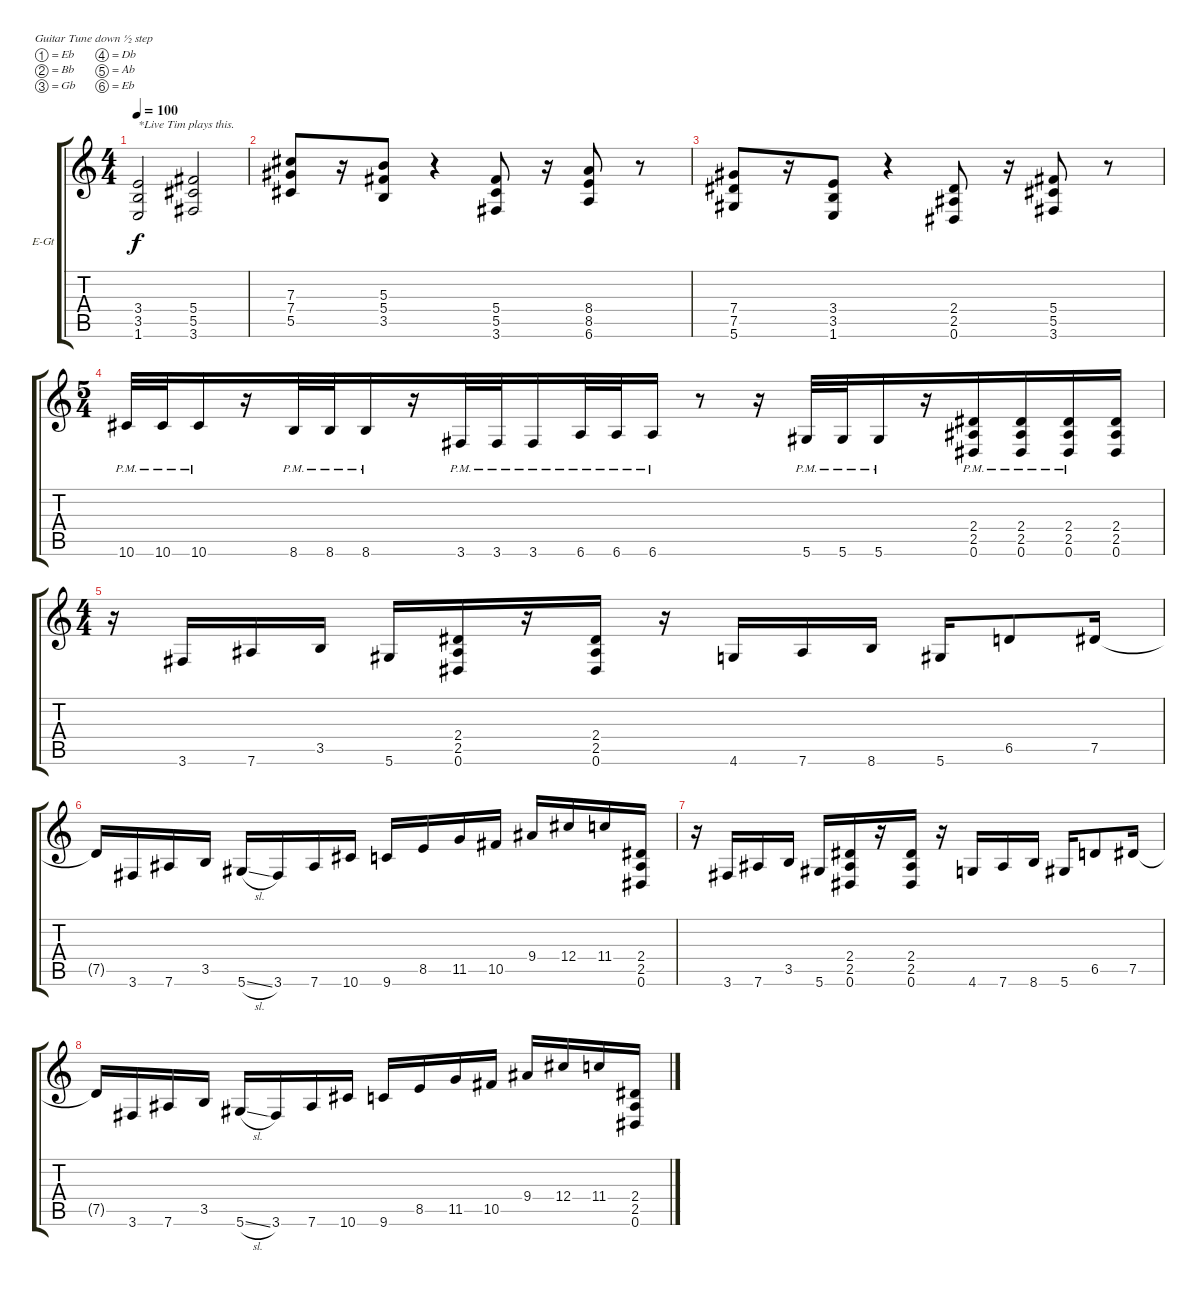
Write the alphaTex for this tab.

\bracketExtendMode groupsimilarinstruments
\firstSystemTrackNameOrientation horizontal
\otherSystemsTrackNameOrientation horizontal
\track ("Tim Millar" "E-Gt") {instrument distortionguitar}
\staff {score tabs}
\tuning (Eb4 Bb3 Gb3 Db3 Ab2 Eb2)
\ts (4 4)
\tempo 100
\clef g2
\ks c
(3.4 3.5 1.6).2{txt "*Live Tim plays this." dy f} (5.4 5.5 3.6).2 |
(7.3 7.4 5.5).8 r.16 (5.3 5.4 3.5).8 r.4 (5.4 5.5 3.6).8 r.16 (8.4 8.5 6.6).8 r.8 |
(7.4 7.5 5.6).8 r.16 (3.4 3.5 1.6).8 r.4 (2.4 2.5 0.6).8 r.16 (5.4 5.5 3.6).8 r.8 |
\ts (5 4)
\beaming (8 6 4)
10.6{pm}.32 10.6{pm}.32 10.6{pm}.16 r.16 8.6{pm}.32 8.6{pm}.32 8.6{pm}.16 r.16 3.6{pm}.32 3.6{pm}.32 3.6{pm}.16 6.6{pm}.32 6.6{pm}.32 6.6{pm}.16 r.8 r.16 5.6{pm}.32 5.6{pm}.32 5.6{pm}.16 r.16 (2.4{pm} 2.5{pm} 0.6{pm}).16 (2.4{pm} 2.5{pm} 0.6{pm}).16 (2.4{pm} 2.5{pm} 0.6{pm}).16 (2.4 2.5 0.6).16 |
\ts (4 4)
\beaming (8 2 2 2 2)
r.16 3.6.16 7.6.16 3.5.16 5.6.16 (2.4 2.5 0.6).16 r.16 (2.4 2.5 0.6).16 r.16 4.6.16 7.6.16 8.6.16 5.6.16 6.5.8 7.5.16 |
7.5{t}.16 3.6.16 7.6.16 3.5.16 5.6{sl}.16 3.6.16 7.6.16 10.6.16 9.6.16 8.5.16 11.5.16 10.5.16 9.4.16 12.4.16 11.4.16 (2.4 2.5 0.6).16 |
r.16 3.6.16 7.6.16 3.5.16 5.6.16 (2.4 2.5 0.6).16 r.16 (2.4 2.5 0.6).16 r.16 4.6.16 7.6.16 8.6.16 5.6.16 6.5.8 7.5.16 |
7.5{t}.16 3.6.16 7.6.16 3.5.16 5.6{sl}.16 3.6.16 7.6.16 10.6.16 9.6.16 8.5.16 11.5.16 10.5.16 9.4.16 12.4.16 11.4.16 (2.4 2.5 0.6).16
